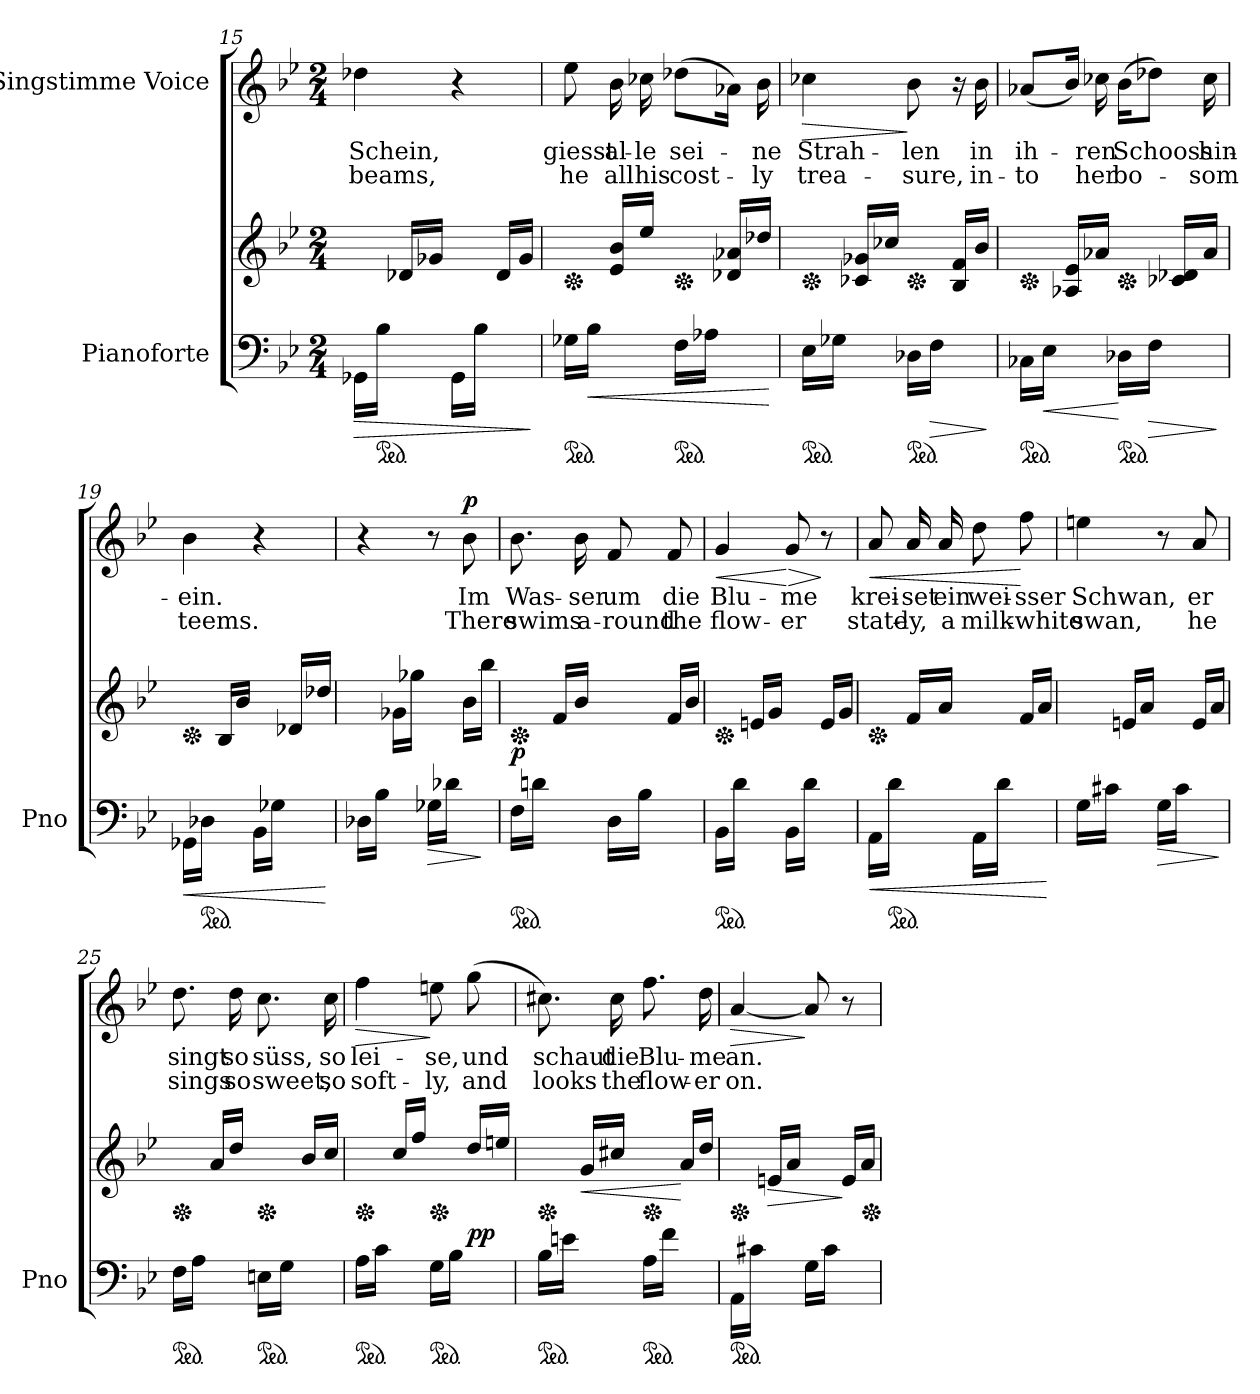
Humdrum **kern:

**kern	**kern	**dynam	**kern	**text	**text	**dynam
*part2	*part2	*part2	*part1	*part1	*part1	*part1
*staff3	*staff2	*staff2/3	*staff1	*staff1	*staff1	*staff1
*I"Pianoforte	*	*	*I"Singstimme Voice	*	*	*
*I'Pno	*	*	*	*	*	*
*clefF4	*clefG2	*	*clefG2	*	*	*
*k[b-e-]	*k[b-e-]	*	*k[b-e-]	*	*	*
*M2/4	*M2/4	*	*M2/4	*	*	*
=15	=15	=15	=15	=15	=15	=15
!	!	!LO:HP:b=2	!	!LO:LY:b	!LO:LY:b	!
*	*^	*	*	*	*	*
(>16GG-X\LL	2ryy	8ryy	>	4dd-X\	Schein,	beams,	.
*ped	*	*	*	*	*	*	*
16B-\JJ	.	.	.	.	.	.	.
8ryy	.	16d-X/LL	.	.	.	.	.
.	.	16g-X/JJ)	.	.	.	.	.
(16GG-\LL	.	8ryy	.	4r	.	.	.
16B-\JJ	.	.	.	.	.	.	.
8ryy	.	16d-/LL	.	.	.	.	.
.	.	16g-/JJ)	.	.	.	.	.
*	*v	*v	*	*	*	*	*
.	.	]	.	.	.	.
=16	=16	=16	=16	=16	=16	=16
*ped	*	*	*	*	*	*
*	*Xped	*	*	*	*	*
*	*^	*	*	*	*	*
!	!	!	!	!	!LO:LY:b	!LO:LY:b	!
(>16G-X\LL	2ryy	8ryy	.	8ee-\	giesst	he	.
!	!	!	!LO:HP:b=2	!	!	!	!
16B-\JJ	.	.	<	.	.	.	.
!	!	!	!	!	!LO:LY:b	!LO:LY:b	!
8ryy	.	16e-/ 16b-/LL	.	16b-\	al-	all	.
!	!	!	!	!	!LO:LY:b	!LO:LY:b	!
.	.	16ee-/JJ)	.	16cc-X\	-le	his	.
*ped	*	*	*	*	*	*	*
*	*Xped	*	*	*	*	*	*
!	!	!	!	!	!LO:LY:b	!LO:LY:b	!
(16F\LL	.	8ryy	.	(8dd-X\L	sei-	cost-	.
16A-X\JJ	.	.	.	.	.	.	.
8ryy	.	16d-X/ 16a-X/LL	.	16a-X\Jk)	.	.	.
!	!	!	!	!	!LO:LY:b	!LO:LY:b	!
.	.	16dd-X/JJ)	.	16b-\	-ne	-ly	.
*	*v	*v	*	*	*	*	*
.	.	[	.	.	.	.
=17	=17	=17	=17	=17	=17	=17
*ped	*	*	*	*	*	*
*	*Xped	*	*	*	*	*
*	*^	*	*	*	*	*
!	!	!	!	!	!LO:LY:b	!LO:LY:b	!LO:HP:b
(>16E-\LL	2ryy	8ryy	.	4cc-X\	Strah-	trea-	>
16G-X\JJ	.	.	.	.	.	.	.
8ryy	.	16c-X/ 16g-X/LL	.	.	.	.	.
.	.	16cc-X/JJ)	.	.	.	.	.
*ped	*	*	*	*	*	*	*
*	*Xped	*	*	*	*	*	*
!	!	!	!	!	!LO:LY:b	!LO:LY:b	!
(16D-X\LL	.	8ryy	.	8b-\	-len	-sure,	]
!	!	!	!LO:HP:b=2	!	!	!	!
16F\JJ	.	.	>	.	.	.	.
8ryy	.	16B-/ 16f/LL	.	16r	.	.	.
!	!	!	!	!	!LO:LY:b	!LO:LY:b	!
.	.	16b-/JJ)	.	16b-\	in	in-	.
*	*v	*v	*	*	*	*	*
.	.	]	.	.	.	.
!!LO:LB:g=z
=18	=18	=18	=18	=18	=18	=18
*ped	*	*	*	*	*	*
*	*Xped	*	*	*	*	*
*	*^	*	*	*	*	*
!	!	!	!	!	!LO:LY:b	!LO:LY:b	!
(>16C-X\LL	2ryy	8ryy	.	(8a-X/L	ih-	-to	.
!	!	!	!LO:HP:b=2	!	!	!	!
16E-\JJ	.	.	<	.	.	.	.
8ryy	.	16A-X/ 16e-/LL	.	16b-/Jk)	.	.	.
!	!	!	!	!	!LO:LY:b	!LO:LY:b	!
.	.	16a-X/JJ)	.	16cc-X\	-ren	her	.
*ped	*	*	*	*	*	*	*
*	*Xped	*	*	*	*	*	*
!	!	!	!	!	!LO:LY:b	!LO:LY:b	!
(16D-X\LL	.	8ryy	[	(16b-\KL	Schooss	bo-	.
!	!	!	!LO:HP:b=2	!	!	!	!
16F\JJ	.	.	>	8dd-X\J)	.	.	.
8ryy	.	16c-X/ 16d-X/LL	.	.	.	.	.
!	!	!	!	!	!LO:LY:b	!LO:LY:b	!
.	.	16a-/JJ)	.	16cc-\	hin-	-som	.
*	*v	*v	*	*	*	*	*
.	.	]	.	.	.	.
!!LO:PB:g=z
=19	=19	=19	=19	=19	=19	=19
!	!	!LO:HP:b=2	!	!	!	!
*	*Xped	*	*	*	*	*
*	*^	*	*	*	*	*
!	!	!	!	!	!LO:LY:b	!LO:LY:b	!
(>16GG-X\LL	2ryy	8ryy	<	4b-\	-ein.	teems.	.
*ped	*	*	*	*	*	*	*
16D-X\JJ	.	.	.	.	.	.	.
8ryy	.	16B-/LL	.	.	.	.	.
.	.	16b-/JJ)	.	.	.	.	.
(16BB-\LL	.	8ryy	.	4r	.	.	.
16G-X\JJ	.	.	.	.	.	.	.
8ryy	.	16d-X/LL	.	.	.	.	.
.	.	16dd-X/JJ)	.	.	.	.	.
*	*v	*v	*	*	*	*	*
.	.	[	.	.	.	.
=20	=20	=20	=20	=20	=20	=20
*	*^	*	*	*	*	*
(>16D-X\LL	2ryy	8ryy	.	4r	.	.	.
16B-\JJ	.	.	.	.	.	.	.
8ryy	.	16g-X\LL	.	.	.	.	.
.	.	16gg-X\JJ)	.	.	.	.	.
!	!	!	!LO:HP:b=2	!	!	!	!
(16G-X\LL	.	8ryy	>	8r	.	.	.
16d-X\JJ	.	.	.	.	.	.	.
!	!	!	!	!	!LO:LY:b	!LO:LY:b	!LO:DY:a
8ryy	.	16b-\LL	.	8b-\	Im	There	p
.	.	16bb-\JJ)	]	.	.	.	.
=21	=21	=21	=21	=21	=21	=21	=21
*ped	*	*	*	*	*	*	*
*	*Xped	*	*	*	*	*	*
!	!	!	!LO:DY:a=2	!	!LO:LY:b	!LO:LY:b	!
(>16F\LL	2ryy	8ryy	p	8.b-\	Was-	swims	.
16dn\JJ	.	.	.	.	.	.	.
8ryy	.	16f/LL	.	.	.	.	.
!	!	!	!	!	!LO:LY:b	!LO:LY:b	!
.	.	16b-/JJ)	.	16b-\	-ser	a-	.
!	!	!	!	!	!LO:LY:b	!LO:LY:b	!
(16D\LL	.	8ryy	.	8f/	um	-round	.
16B-\JJ	.	.	.	.	.	.	.
!	!	!	!	!	!LO:LY:b	!LO:LY:b	!
8ryy	.	16f/LL	.	8f/	die	the	.
.	.	16b-/JJ)	.	.	.	.	.
=22	=22	=22	=22	=22	=22	=22	=22
*ped	*	*	*	*	*	*	*
*	*Xped	*	*	*	*	*	*
!	!	!	!	!	!LO:LY:b	!LO:LY:b	!LO:HP:b
(>16BB-\LL	2ryy	8ryy	.	4g/	Blu-	flow-	<
16d\JJ	.	.	.	.	.	.	.
8ryy	.	16en/LL	.	.	.	.	.
.	.	16g/JJ)	.	.	.	.	.
!	!	!	!	!	!LO:LY:b	!LO:LY:b	!LO:HP:n=1:b
(16BB-\LL	.	8ryy	.	8g/	-me	-er	[ >
16d\JJ	.	.	.	.	.	.	.
8ryy	.	16e/LL	.	8r	.	.	]
.	.	16g/JJ)	.	.	.	.	.
!!LO:LB:g=z
=23	=23	=23	=23	=23	=23	=23	=23
!	!	!	!LO:HP:b=2	!	!	!	!
*	*Xped	*	*	*	*	*	*
!	!	!	!	!	!LO:LY:b	!LO:LY:b	!LO:HP:b
(>16AA\LL	2ryy	8ryy	<	8a/	krei-	state-	<
*ped	*	*	*	*	*	*	*
16d\JJ	.	.	.	.	.	.	.
!	!	!	!	!	!LO:LY:b	!LO:LY:b	!
8ryy	.	16f/LL	.	16a/	-set	-ly,	.
!	!	!	!	!	!LO:LY:b	!LO:LY:b	!
.	.	16a/JJ)	.	16a/	ein	a	.
!	!	!	!	!	!LO:LY:b	!LO:LY:b	!
(16AA\LL	.	8ryy	.	8dd\	wei-	milk-	.
16d\JJ	.	.	.	.	.	.	.
!	!	!	!	!	!LO:LY:b	!LO:LY:b	!
8ryy	.	16f/LL	.	8ff\	-sser	-white	[
.	.	16a/JJ)	.	.	.	.	.
*	*v	*v	*	*	*	*	*
.	.	[	.	.	.	.
!!LO:LB:g=z
=24	=24	=24	=24	=24	=24	=24
*	*^	*	*	*	*	*
!	!	!	!	!	!LO:LY:b	!LO:LY:b	!
(>16G\LL	2ryy	8ryy	.	4een\	Schwan,	swan,	.
16c#X\JJ	.	.	.	.	.	.	.
8ryy	.	16en/LL	.	.	.	.	.
.	.	16a/JJ)	.	.	.	.	.
!	!	!	!LO:HP:b=2	!	!	!	!
(16G\LL	.	8ryy	>	8r	.	.	.
16c#\JJ	.	.	.	.	.	.	.
!	!	!	!	!	!LO:LY:b	!LO:LY:b	!
8ryy	.	16e/LL	.	8a/	er	he	.
.	.	16a/JJ)	.	.	.	.	.
*	*v	*v	*	*	*	*	*
.	.	]	.	.	.	.
=25	=25	=25	=25	=25	=25	=25
*ped	*	*	*	*	*	*
*	*Xped	*	*	*	*	*
*	*^	*	*	*	*	*
!	!	!	!	!	!LO:LY:b	!LO:LY:b	!
(>16F\LL	2ryy	8ryy	.	8.dd\	singt	sings	.
16A\JJ	.	.	.	.	.	.	.
8ryy	.	16a/LL	.	.	.	.	.
!	!	!	!	!	!LO:LY:b	!LO:LY:b	!
.	.	16dd/JJ)	.	16dd\	so	so	.
*ped	*	*	*	*	*	*	*
*	*Xped	*	*	*	*	*	*
!	!	!	!	!	!LO:LY:b	!LO:LY:b	!
(16En\LL	.	8ryy	.	8.cc\	süss,	sweet,	.
16G\JJ	.	.	.	.	.	.	.
8ryy	.	16b-/LL	.	.	.	.	.
!	!	!	!	!	!LO:LY:b	!LO:LY:b	!
.	.	16cc/JJ)	.	16cc\	so	so	.
=26	=26	=26	=26	=26	=26	=26	=26
*ped	*	*	*	*	*	*	*
*	*Xped	*	*	*	*	*	*
!	!	!	!	!	!LO:LY:b	!LO:LY:b	!LO:HP:b
(>16A\LL	2ryy	8ryy	.	4ff\	lei-	soft-	>
16c\JJ	.	.	.	.	.	.	.
8ryy	.	16cc/LL	.	.	.	.	.
.	.	16ff/JJ)	.	.	.	.	.
*ped	*	*	*	*	*	*	*
*	*Xped	*	*	*	*	*	*
!	!	!	!	!	!LO:LY:b	!LO:LY:b	!
(16G\LL	.	8ryy	.	8een\	-se,	-ly,	]
16B-\JJ	.	.	.	.	.	.	.
!	!	!	!LO:DY:a=2	!	!LO:LY:b	!LO:LY:b	!
8ryy	.	16dd/LL	pp	(8gg\	und	and	.
.	.	16een/JJ)	.	.	.	.	.
=27	=27	=27	=27	=27	=27	=27	=27
*ped	*	*	*	*	*	*	*
*	*Xped	*	*	*	*	*	*
!	!	!	!	!	!LO:LY:b	!LO:LY:b	!
(>16B-\LL	2ryy	8ryy	.	8.cc#X\)	schaut	looks	.
16en\JJ	.	.	.	.	.	.	.
!	!	!	!LO:HP:b	!	!	!	!
8ryy	.	16g/LL	<	.	.	.	.
!	!	!	!	!	!LO:LY:b	!LO:LY:b	!
.	.	16cc#X/JJ)	.	16cc#\	die	the	.
*ped	*	*	*	*	*	*	*
*	*Xped	*	*	*	*	*	*
!	!	!	!	!	!LO:LY:b	!LO:LY:b	!
(16A\LL	.	8ryy	.	8.ff\	Blu-	flow-	.
16f\JJ	.	.	.	.	.	.	.
8ryy	.	16a/LL	[	.	.	.	.
!	!	!	!	!	!LO:LY:b	!LO:LY:b	!
.	.	16dd/JJ)	.	16dd\	-me	-er	.
!!LO:LB:g=z
=28	=28	=28	=28	=28	=28	=28	=28
*ped	*	*	*	*	*	*	*
*	*Xped	*	*	*	*	*	*
!	!	!	!	!	!LO:LY:b	!LO:LY:b	!LO:HP:b
(>16AA\LL	2ryy	8ryy	.	[4a/	an.	on.	>
16c#X\JJ	.	.	.	.	.	.	.
!	!	!	!LO:HP:b	!	!	!	!
8ryy	.	16en/LL	>	.	.	.	.
.	.	16a/JJ)	.	.	.	.	.
(16G\LL	.	8ryy	.	8a/]	.	.	]
16c#\JJ	.	.	.	.	.	.	.
8ryy	.	16e/LL	]	8r	.	.	.
.	.	16a/JJ)	.	.	.	.	.
*	*Xped	*	*	*	*	*	*
*	*v	*v	*	*	*	*	*
=	=	=	=	=	=	=
*-	*-	*-	*-	*-	*-	*-
